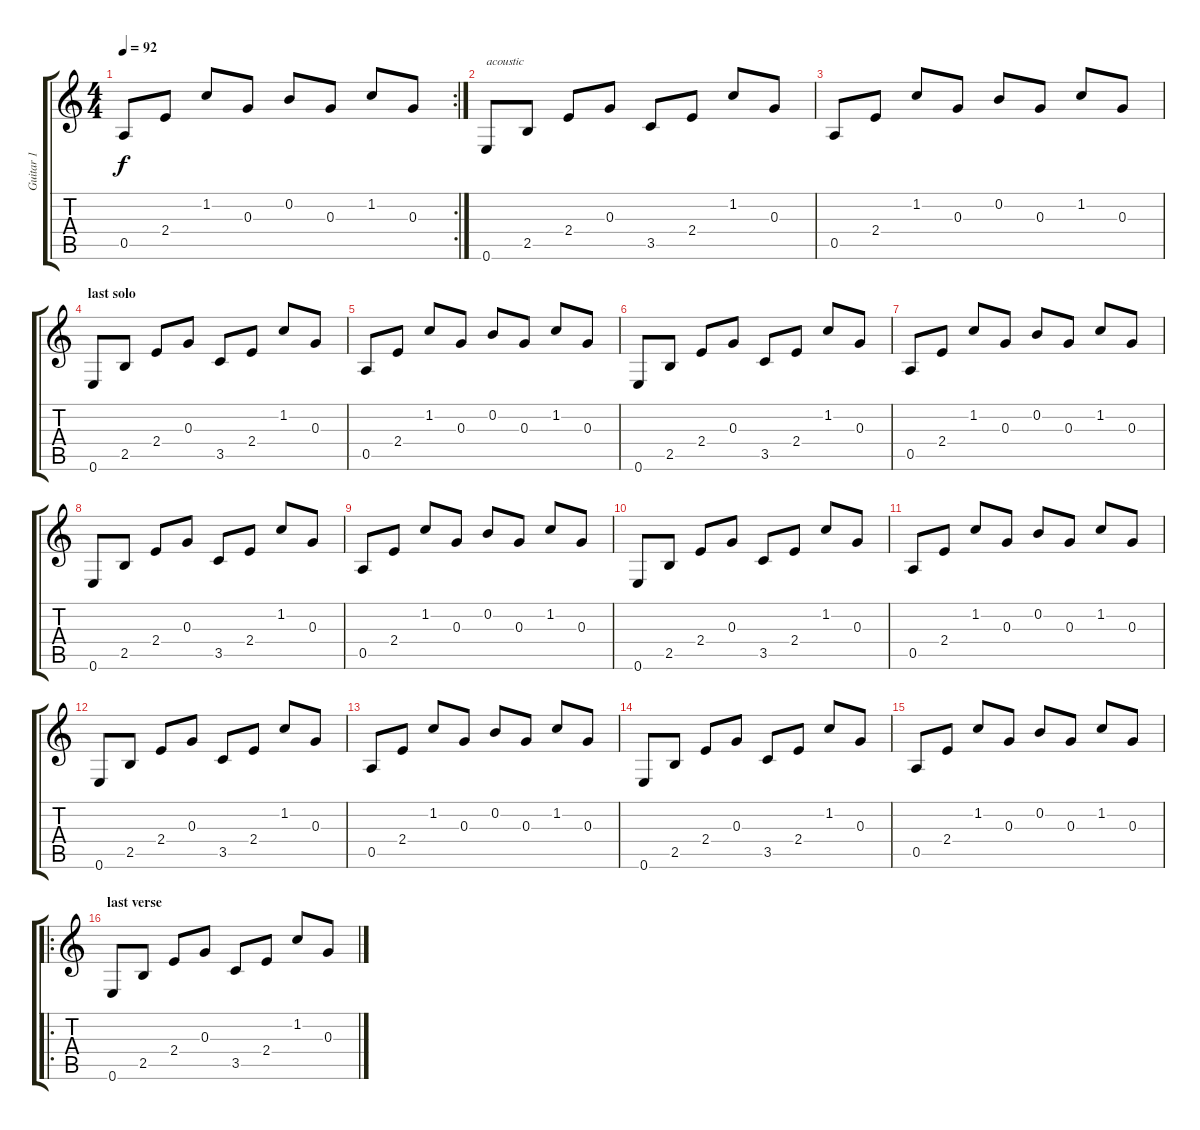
\track ("Guitar 1" "Guitar 1") {instrument acousticguitarsteel}
\staff {score tabs}
\tuning (E4 B3 G3 D3 A2 E2) {hide}
\rc 2
\ts (4 4)
\tempo 92
\clef g2
\ks c
0.5.8{dy f} 2.4.8 1.2.8 0.3.8 0.2.8 0.3.8 1.2.8 0.3.8 |
0.6.8{txt "acoustic" instrument acousticguitarsteel} 2.5.8 2.4.8 0.3.8 3.5.8 2.4.8 1.2.8 0.3.8 |
0.5.8 2.4.8 1.2.8 0.3.8 0.2.8 0.3.8 1.2.8 0.3.8 |
\section ("" "last solo")
0.6.8 2.5.8 2.4.8 0.3.8 3.5.8 2.4.8 1.2.8 0.3.8 |
0.5.8 2.4.8 1.2.8 0.3.8 0.2.8 0.3.8 1.2.8 0.3.8 |
0.6.8 2.5.8 2.4.8 0.3.8 3.5.8 2.4.8 1.2.8 0.3.8 |
0.5.8 2.4.8 1.2.8 0.3.8 0.2.8 0.3.8 1.2.8 0.3.8 |
0.6.8 2.5.8 2.4.8 0.3.8 3.5.8 2.4.8 1.2.8 0.3.8 |
0.5.8 2.4.8 1.2.8 0.3.8 0.2.8 0.3.8 1.2.8 0.3.8 |
0.6.8 2.5.8 2.4.8 0.3.8 3.5.8 2.4.8 1.2.8 0.3.8 |
0.5.8 2.4.8 1.2.8 0.3.8 0.2.8 0.3.8 1.2.8 0.3.8 |
0.6.8 2.5.8 2.4.8 0.3.8 3.5.8 2.4.8 1.2.8 0.3.8 |
0.5.8 2.4.8 1.2.8 0.3.8 0.2.8 0.3.8 1.2.8 0.3.8 |
0.6.8 2.5.8 2.4.8 0.3.8 3.5.8 2.4.8 1.2.8 0.3.8 |
0.5.8 2.4.8 1.2.8 0.3.8 0.2.8 0.3.8 1.2.8 0.3.8 |
\ro
\section ("" "last verse")
0.6.8 2.5.8 2.4.8 0.3.8 3.5.8 2.4.8 1.2.8 0.3.8
